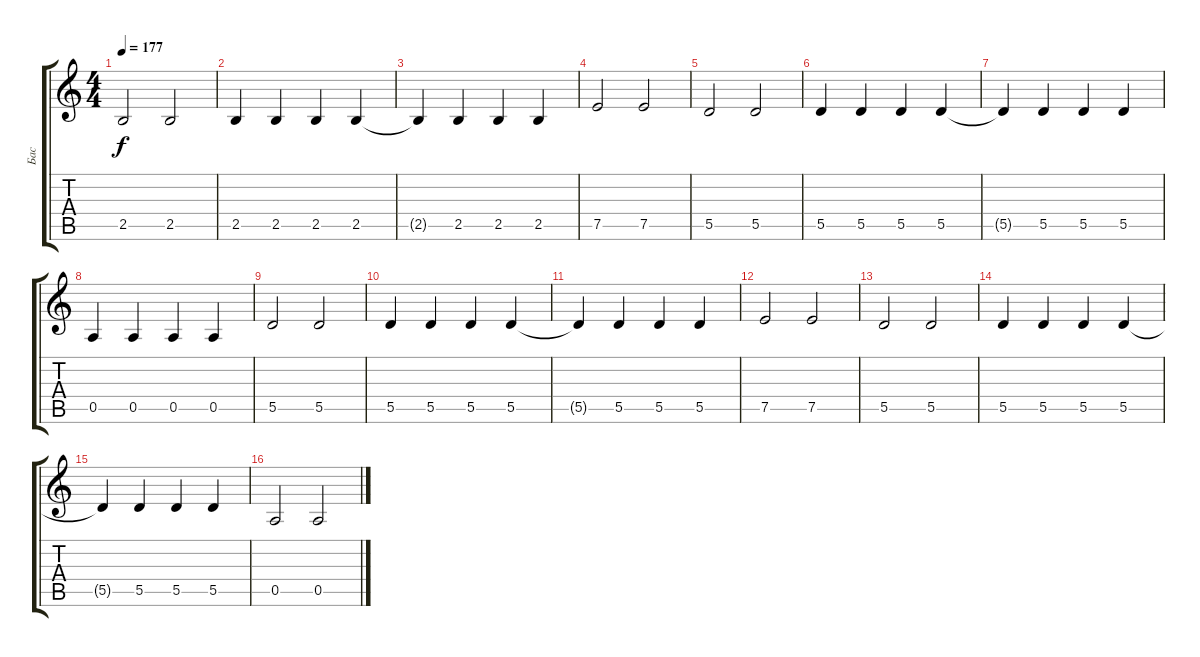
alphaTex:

\track ("Бас" "Бас") {instrument electricbassfinger}
\staff {score tabs}
\tuning (E4 B3 G3 D3 A2 E2) {hide}
\ts (4 4)
\tempo 177
\clef g2
\ks c
2.5.2{dy f} 2.5.2 |
2.5.4 2.5.4 2.5.4 2.5.4 |
2.5{t}.4 2.5.4 2.5.4 2.5.4 |
7.5.2 7.5.2 |
5.5.2 5.5.2 |
5.5.4 5.5.4 5.5.4 5.5.4 |
5.5{t}.4 5.5.4 5.5.4 5.5.4 |
0.5.4 0.5.4 0.5.4 0.5.4 |
5.5.2 5.5.2 |
5.5.4 5.5.4 5.5.4 5.5.4 |
5.5{t}.4 5.5.4 5.5.4 5.5.4 |
7.5.2 7.5.2 |
5.5.2 5.5.2 |
5.5.4 5.5.4 5.5.4 5.5.4 |
5.5{t}.4 5.5.4 5.5.4 5.5.4 |
0.5.2 0.5.2
